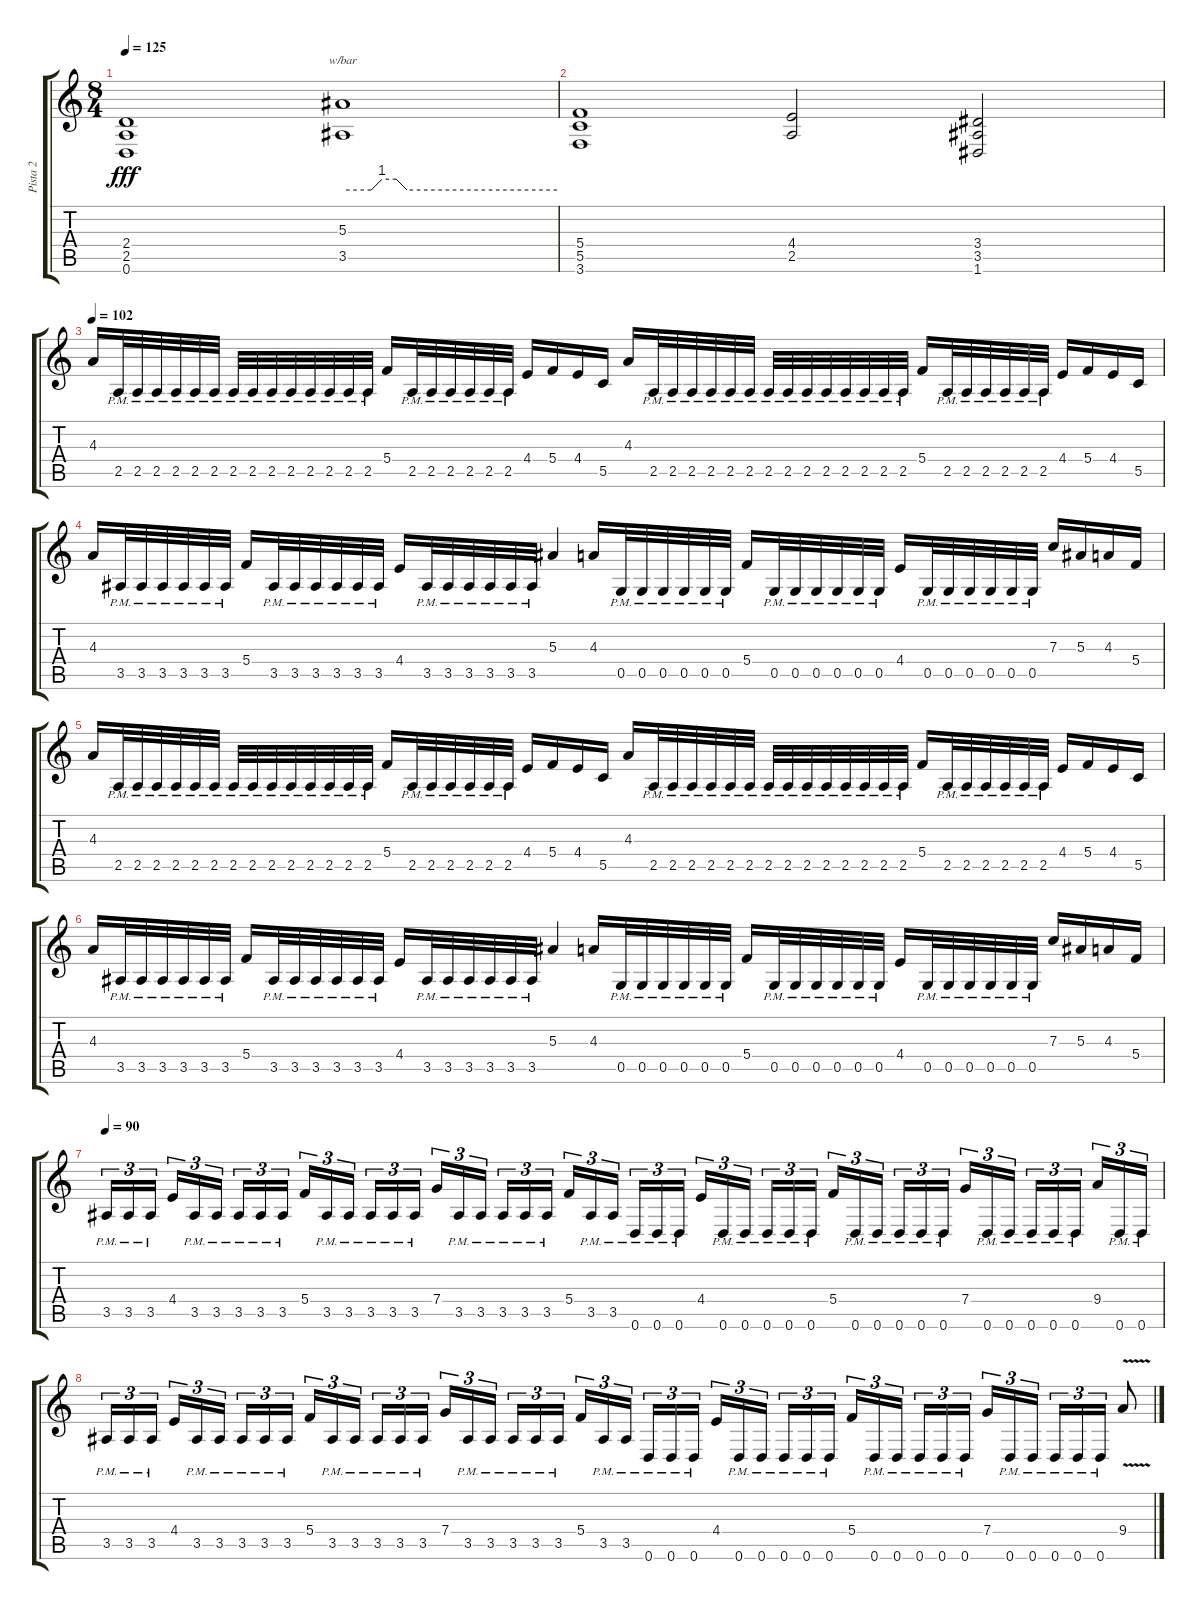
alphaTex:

\track ("Pista 2" "Pista 2") {instrument distortionguitar}
\staff {score tabs}
\tuning (D4 A3 F3 C3 G2 D2) {hide}
\ts (8 4)
\tempo 125
\clef g2
\ks c
(2.4 2.5 0.6).1{dy fff} (5.3 3.5).1{tbe (custom default 0 0 8 0 11 4 15 4 18 0 60 0)} |
(5.4 5.5 3.6).1 (4.4 2.5).2 (3.4 3.5 1.6).2 |
\tempo 102
4.3.16 2.5{pm}.32 2.5{pm}.32 2.5{pm}.32 2.5{pm}.32 2.5{pm}.32 2.5{pm}.32 2.5{pm}.32 2.5{pm}.32 2.5{pm}.32 2.5{pm}.32 2.5{pm}.32 2.5{pm}.32 2.5{pm}.32 2.5{pm}.32 5.4.16 2.5{pm}.32 2.5{pm}.32 2.5{pm}.32 2.5{pm}.32 2.5{pm}.32 2.5{pm}.32 4.4.16 5.4.16 4.4.16 5.5.16 4.3.16 2.5{pm}.32 2.5{pm}.32 2.5{pm}.32 2.5{pm}.32 2.5{pm}.32 2.5{pm}.32 2.5{pm}.32 2.5{pm}.32 2.5{pm}.32 2.5{pm}.32 2.5{pm}.32 2.5{pm}.32 2.5{pm}.32 2.5{pm}.32 5.4.16 2.5{pm}.32 2.5{pm}.32 2.5{pm}.32 2.5{pm}.32 2.5{pm}.32 2.5{pm}.32 4.4.16 5.4.16 4.4.16 5.5.16 |
4.3.16 3.5{pm}.32 3.5{pm}.32 3.5{pm}.32 3.5{pm}.32 3.5{pm}.32 3.5{pm}.32 5.4.16 3.5{pm}.32 3.5{pm}.32 3.5{pm}.32 3.5{pm}.32 3.5{pm}.32 3.5{pm}.32 4.4.16 3.5{pm}.32 3.5{pm}.32 3.5{pm}.32 3.5{pm}.32 3.5{pm}.32 3.5{pm}.32 5.3.4 4.3.16 0.5{pm}.32 0.5{pm}.32 0.5{pm}.32 0.5{pm}.32 0.5{pm}.32 0.5{pm}.32 5.4.16 0.5{pm}.32 0.5{pm}.32 0.5{pm}.32 0.5{pm}.32 0.5{pm}.32 0.5{pm}.32 4.4.16 0.5{pm}.32 0.5{pm}.32 0.5{pm}.32 0.5{pm}.32 0.5{pm}.32 0.5{pm}.32 7.3.16 5.3.16 4.3.16 5.4.16 |
4.3.16 2.5{pm}.32 2.5{pm}.32 2.5{pm}.32 2.5{pm}.32 2.5{pm}.32 2.5{pm}.32 2.5{pm}.32 2.5{pm}.32 2.5{pm}.32 2.5{pm}.32 2.5{pm}.32 2.5{pm}.32 2.5{pm}.32 2.5{pm}.32 5.4.16 2.5{pm}.32 2.5{pm}.32 2.5{pm}.32 2.5{pm}.32 2.5{pm}.32 2.5{pm}.32 4.4.16 5.4.16 4.4.16 5.5.16 4.3.16 2.5{pm}.32 2.5{pm}.32 2.5{pm}.32 2.5{pm}.32 2.5{pm}.32 2.5{pm}.32 2.5{pm}.32 2.5{pm}.32 2.5{pm}.32 2.5{pm}.32 2.5{pm}.32 2.5{pm}.32 2.5{pm}.32 2.5{pm}.32 5.4.16 2.5{pm}.32 2.5{pm}.32 2.5{pm}.32 2.5{pm}.32 2.5{pm}.32 2.5{pm}.32 4.4.16 5.4.16 4.4.16 5.5.16 |
4.3.16 3.5{pm}.32 3.5{pm}.32 3.5{pm}.32 3.5{pm}.32 3.5{pm}.32 3.5{pm}.32 5.4.16 3.5{pm}.32 3.5{pm}.32 3.5{pm}.32 3.5{pm}.32 3.5{pm}.32 3.5{pm}.32 4.4.16 3.5{pm}.32 3.5{pm}.32 3.5{pm}.32 3.5{pm}.32 3.5{pm}.32 3.5{pm}.32 5.3.4 4.3.16 0.5{pm}.32 0.5{pm}.32 0.5{pm}.32 0.5{pm}.32 0.5{pm}.32 0.5{pm}.32 5.4.16 0.5{pm}.32 0.5{pm}.32 0.5{pm}.32 0.5{pm}.32 0.5{pm}.32 0.5{pm}.32 4.4.16 0.5{pm}.32 0.5{pm}.32 0.5{pm}.32 0.5{pm}.32 0.5{pm}.32 0.5{pm}.32 7.3.16 5.3.16 4.3.16 5.4.16 |
\tempo 90
3.5{pm}.16{tu (3 2) instrument distortionguitar} 3.5{pm}.16{tu (3 2)} 3.5{pm}.16{tu (3 2) beam splitsecondary} 4.4.16{tu (3 2)} 3.5{pm}.16{tu (3 2)} 3.5{pm}.16{tu (3 2)} 3.5{pm}.16{tu (3 2)} 3.5{pm}.16{tu (3 2)} 3.5{pm}.16{tu (3 2) beam splitsecondary} 5.4.16{tu (3 2)} 3.5{pm}.16{tu (3 2)} 3.5{pm}.16{tu (3 2)} 3.5{pm}.16{tu (3 2)} 3.5{pm}.16{tu (3 2)} 3.5{pm}.16{tu (3 2) beam splitsecondary} 7.4.16{tu (3 2)} 3.5{pm}.16{tu (3 2)} 3.5{pm}.16{tu (3 2)} 3.5{pm}.16{tu (3 2)} 3.5{pm}.16{tu (3 2)} 3.5{pm}.16{tu (3 2) beam splitsecondary} 5.4.16{tu (3 2)} 3.5{pm}.16{tu (3 2)} 3.5{pm}.16{tu (3 2)} 0.6{pm}.16{tu (3 2)} 0.6{pm}.16{tu (3 2)} 0.6{pm}.16{tu (3 2) beam splitsecondary} 4.4.16{tu (3 2)} 0.6{pm}.16{tu (3 2)} 0.6{pm}.16{tu (3 2)} 0.6{pm}.16{tu (3 2)} 0.6{pm}.16{tu (3 2)} 0.6{pm}.16{tu (3 2) beam splitsecondary} 5.4.16{tu (3 2)} 0.6{pm}.16{tu (3 2)} 0.6{pm}.16{tu (3 2)} 0.6{pm}.16{tu (3 2)} 0.6{pm}.16{tu (3 2)} 0.6{pm}.16{tu (3 2) beam splitsecondary} 7.4.16{tu (3 2)} 0.6{pm}.16{tu (3 2)} 0.6{pm}.16{tu (3 2)} 0.6{pm}.16{tu (3 2)} 0.6{pm}.16{tu (3 2)} 0.6{pm}.16{tu (3 2) beam splitsecondary} 9.4.16{tu (3 2)} 0.6{pm}.16{tu (3 2)} 0.6{pm}.16{tu (3 2)} |
3.5{pm}.16{tu (3 2)} 3.5{pm}.16{tu (3 2)} 3.5{pm}.16{tu (3 2) beam splitsecondary} 4.4.16{tu (3 2)} 3.5{pm}.16{tu (3 2)} 3.5{pm}.16{tu (3 2)} 3.5{pm}.16{tu (3 2)} 3.5{pm}.16{tu (3 2)} 3.5{pm}.16{tu (3 2) beam splitsecondary} 5.4.16{tu (3 2)} 3.5{pm}.16{tu (3 2)} 3.5{pm}.16{tu (3 2)} 3.5{pm}.16{tu (3 2)} 3.5{pm}.16{tu (3 2)} 3.5{pm}.16{tu (3 2) beam splitsecondary} 7.4.16{tu (3 2)} 3.5{pm}.16{tu (3 2)} 3.5{pm}.16{tu (3 2)} 3.5{pm}.16{tu (3 2)} 3.5{pm}.16{tu (3 2)} 3.5{pm}.16{tu (3 2) beam splitsecondary} 5.4.16{tu (3 2)} 3.5{pm}.16{tu (3 2)} 3.5{pm}.16{tu (3 2)} 0.6{pm}.16{tu (3 2)} 0.6{pm}.16{tu (3 2)} 0.6{pm}.16{tu (3 2) beam splitsecondary} 4.4.16{tu (3 2)} 0.6{pm}.16{tu (3 2)} 0.6{pm}.16{tu (3 2)} 0.6{pm}.16{tu (3 2)} 0.6{pm}.16{tu (3 2)} 0.6{pm}.16{tu (3 2) beam splitsecondary} 5.4.16{tu (3 2)} 0.6{pm}.16{tu (3 2)} 0.6{pm}.16{tu (3 2)} 0.6{pm}.16{tu (3 2)} 0.6{pm}.16{tu (3 2)} 0.6{pm}.16{tu (3 2) beam splitsecondary} 7.4.16{tu (3 2)} 0.6{pm}.16{tu (3 2)} 0.6{pm}.16{tu (3 2)} 0.6{pm}.16{tu (3 2)} 0.6{pm}.16{tu (3 2)} 0.6{pm}.16{tu (3 2)} 9.4{v}.8
